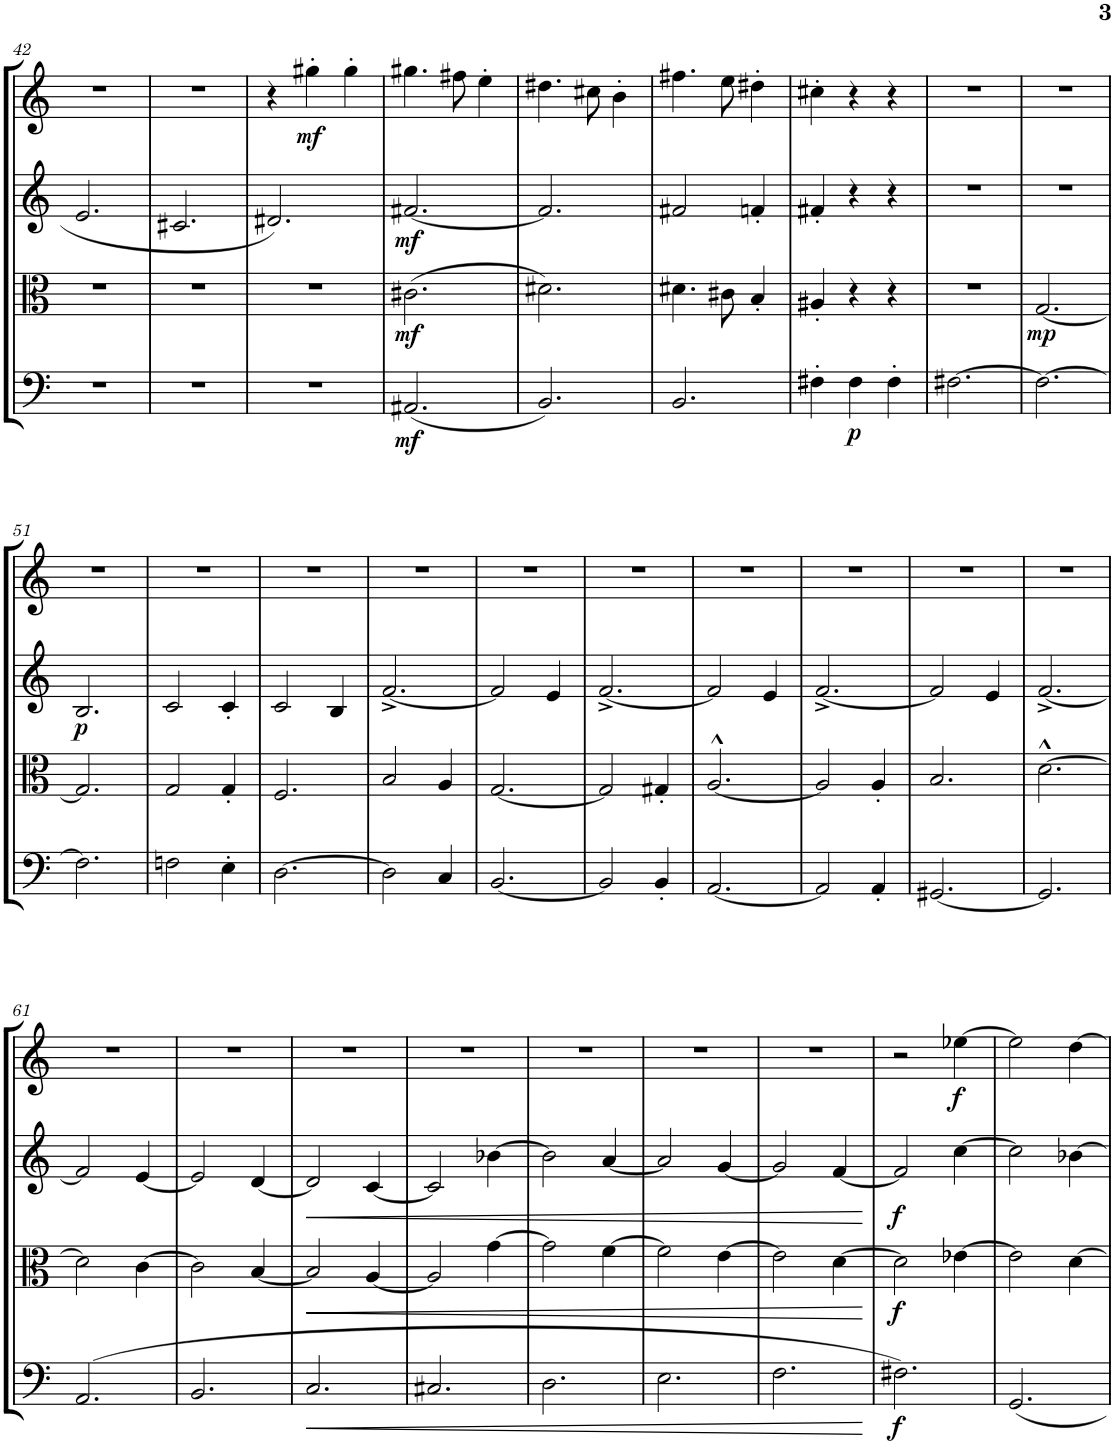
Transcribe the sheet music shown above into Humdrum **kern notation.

**kern	**dynam	**kern	**dynam	**kern	**dynam	**kern	**dynam
*part4	*part4	*part3	*part3	*part2	*part2	*part1	*part1
*staff4	*staff4	*staff3	*staff3	*staff2	*staff2	*staff1	*staff1
*I"Violoncello	*	*I"Viola	*	*I"Violin II	*	*I"Violin I	*
*I'Vc	*	*I'Vla	*	*I'Vln	*	*I'Vln	*
!!LO:PB:g=z
*clefF4	*	*clefC3	*	*clefG2	*	*clefG2	*
*k[]	*	*k[]	*	*k[]	*	*k[]	*
*M3/4	*	*M3/4	*	*M3/4	*	*M3/4	*
=42	=42	=42	=42	=42	=42	=42	=42
2.r	.	2.r	.	2.e/	.	2.r	.
=43	=43	=43	=43	=43	=43	=43	=43
2.r	.	2.r	.	2.c#X/	.	2.r	.
=44	=44	=44	=44	=44	=44	=44	=44
2.r	.	2.r	.	2.d#X/	.	4r	.
!	!	!	!	!	!	!	!LO:DY:b
.	.	.	.	.	.	4gg#X'\	mf
.	.	.	.	.	.	4gg#'\	.
=45	=45	=45	=45	=45	=45	=45	=45
!	!LO:DY:b	!	!LO:DY:b	!	!LO:DY:b	!	!
(2.AA#X/	mf	(2.c#X\	mf	[2.f#X/	mf	4.gg#X\	.
.	.	.	.	.	.	8ff#X\	.
.	.	.	.	.	.	4ee'\	.
=46	=46	=46	=46	=46	=46	=46	=46
2.BB/)	.	2.d#X\)	.	2.f#/]	.	4.dd#X\	.
.	.	.	.	.	.	8cc#X\	.
.	.	.	.	.	.	4b'\	.
=47	=47	=47	=47	=47	=47	=47	=47
2.BB/	.	4.d#X\	.	2f#X/	.	4.ff#X\	.
.	.	8c#X\	.	.	.	8ee\	.
.	.	4B'/	.	4fn'/	.	4dd#X'\	.
=48	=48	=48	=48	=48	=48	=48	=48
4F#X'\	.	4A#X'/	.	4f#X'/	.	4cc#X'\	.
!	!LO:DY:b	!	!	!	!	!	!
4F#\	p	4r	.	4r	.	4r	.
4F#'\	.	4r	.	4r	.	4r	.
=49	=49	=49	=49	=49	=49	=49	=49
[2.F#X\	.	2.r	.	2.r	.	2.r	.
=50	=50	=50	=50	=50	=50	=50	=50
!	!	!	!LO:DY:b	!	!	!	!
2.F#\_	.	[2.G/	mp	2.r	.	2.r	.
!!LO:LB:g=z
=51	=51	=51	=51	=51	=51	=51	=51
!	!	!	!	!	!LO:DY:b	!	!
2.F#\]	.	2.G/]	.	2.B/	p	2.r	.
=52	=52	=52	=52	=52	=52	=52	=52
2Fn\	.	2G/	.	2c/	.	2.r	.
4E'\	.	4G'/	.	4c'/	.	.	.
=53	=53	=53	=53	=53	=53	=53	=53
[2.D\	.	2.F/	.	2c/	.	2.r	.
.	.	.	.	4B/	.	.	.
=54	=54	=54	=54	=54	=54	=54	=54
2D\]	.	2B/	.	[2.f^/	.	2.r	.
4C/	.	4A/	.	.	.	.	.
=55	=55	=55	=55	=55	=55	=55	=55
[2.BB/	.	[2.G/	.	2f/]	.	2.r	.
.	.	.	.	4e/	.	.	.
=56	=56	=56	=56	=56	=56	=56	=56
2BB/]	.	2G/]	.	[2.f^/	.	2.r	.
4BB'/	.	4G#X'/	.	.	.	.	.
=57	=57	=57	=57	=57	=57	=57	=57
[2.AA/	.	[2.A^^/	.	2f/]	.	2.r	.
.	.	.	.	4e/	.	.	.
=58	=58	=58	=58	=58	=58	=58	=58
2AA/]	.	2A/]	.	[2.f^/	.	2.r	.
4AA'/	.	4A'/	.	.	.	.	.
=59	=59	=59	=59	=59	=59	=59	=59
[2.GG#X/	.	2.B/	.	2f/]	.	2.r	.
.	.	.	.	4e/	.	.	.
=60	=60	=60	=60	=60	=60	=60	=60
2.GG#/]	.	[2.d^^\	.	[2.f^/	.	2.r	.
!!LO:LB:g=z
=61	=61	=61	=61	=61	=61	=61	=61
(2.AA/	.	2d\]	.	2f/]	.	2.r	.
.	.	[4c\	.	[4e/	.	.	.
=62	=62	=62	=62	=62	=62	=62	=62
2.BB/	.	2c\]	.	2e/]	.	2.r	.
.	.	[4B/	.	[4d/	.	.	.
=63	=63	=63	=63	=63	=63	=63	=63
!	!LO:HP:b	!	!LO:HP:b	!	!LO:HP:b	!	!
2.C/	<	2B/]	<	2d/]	<	2.r	.
.	.	[4A/	.	[4c/	.	.	.
=64	=64	=64	=64	=64	=64	=64	=64
2.C#X/	.	2A/]	.	2c/]	.	2.r	.
.	.	[4g\	.	[4b-X\	.	.	.
=65	=65	=65	=65	=65	=65	=65	=65
2.D\	.	2g\]	.	2b-\]	.	2.r	.
.	.	[4f\	.	[4a/	.	.	.
=66	=66	=66	=66	=66	=66	=66	=66
2.E\	.	2f\]	.	2a/]	.	2.r	.
.	.	[4e\	.	[4g/	.	.	.
=67	=67	=67	=67	=67	=67	=67	=67
2.F\	.	2e\]	.	2g/]	.	2.r	.
.	.	[4d\	.	[4f/	.	.	.
.	[	.	[	.	[	.	.
=68	=68	=68	=68	=68	=68	=68	=68
!	!LO:DY:b	!	!LO:DY:b	!	!LO:DY:b	!	!
2.F#X\)	f	2d\]	f	2f/]	f	2r	.
!	!	!	!	!	!	!	!LO:DY:b
.	.	[4e-X\	.	[4cc\	.	[4ee-X\	f
=69	=69	=69	=69	=69	=69	=69	=69
2.GG/	.	2e-\]	.	2cc\]	.	2ee-\]	.
.	.	[4d\	.	[4b-X\	.	[4dd\	.
=	=	=	=	=	=	=	=
*-	*-	*-	*-	*-	*-	*-	*-
